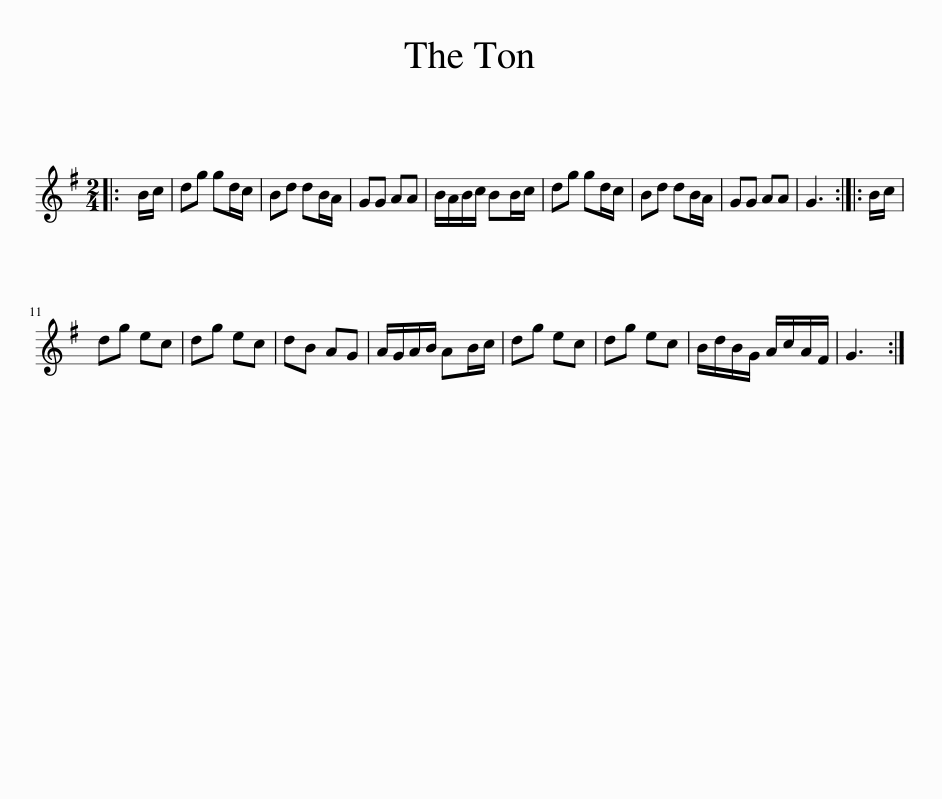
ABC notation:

X:1
L:1/8
M:2/4
I:linebreak $
K:G
V:1 treble
V:1
|: B/c/ | dg gd/c/ | Bd dB/A/ | GG AA | B/A/B/c/ BB/c/ | %5
 dg gd/c/ | Bd dB/A/ | GG AA | G3 :: B/c/ |$ %10
 dg ec | dg ec | dB AG | A/G/A/B/ AB/c/ | dg ec | %15
 dg ec | B/d/B/G/ A/c/A/F/ | G3 :| %18
